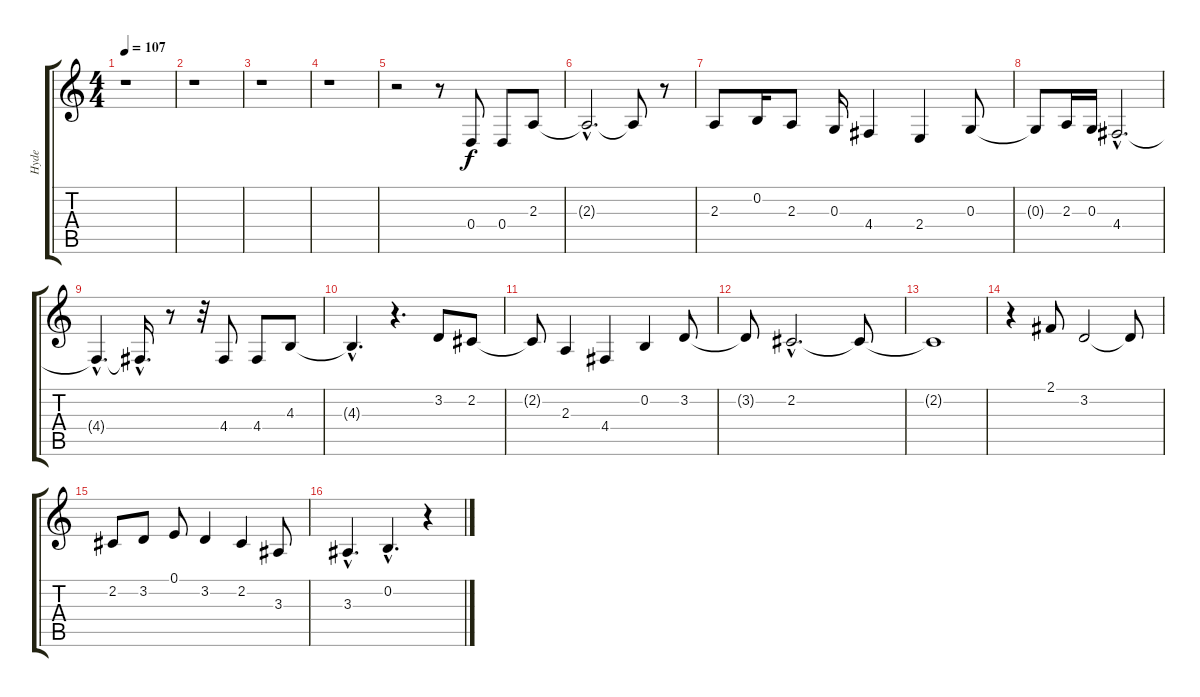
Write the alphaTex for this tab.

\track ("Hyde" "Hyde") {instrument flute}
\staff {score tabs}
\tuning (E4 B3 G3 D3 A2 E2) {hide}
\ts (4 4)
\tempo 107
\clef g2
\ks c
r.1{dy f} |
r.1 |
r.1 |
r.1 |
r.2 r.8 0.4.8{volume 14} 0.4.8 2.3.8 |
2.3{hac t}.2{d} 2.3{t}.8 r.8 |
2.3.8 0.2.16 2.3.8 0.3.16 4.4.4 2.4.4 0.3.8 |
0.3{t}.8 2.3.16 0.3.16 4.4{hac}.2{d} |
4.4{hac t}.4{d} 4.4{hac t}.16{d} r.8 r.32 4.4.8 4.4.8 4.3.8 |
4.3{hac t}.4{d} r.4{d} 3.2.8 2.2.8 |
2.2{t}.8 2.3.4 4.4.4 0.2.4 3.2.8 |
3.2{t}.8 2.2{hac}.2{d} 2.2{t}.8 |
2.2{t}.1 |
r.4 2.1.8{volume 15} 3.2.2 3.2{t}.8 |
2.2.8 3.2.8 0.1.8 3.2.4 2.2.4 3.3.8 |
3.3{hac}.4{d} 0.2{hac}.4{d} r.4
